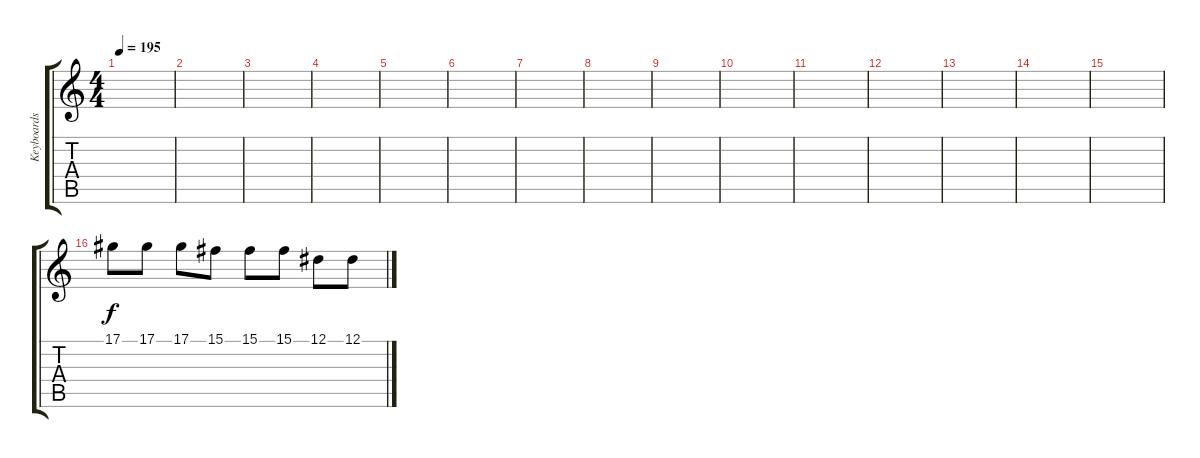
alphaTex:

\track ("Keyboards 3" "Keyboards ") {instrument acousticgrandpiano}
\staff {score tabs}
\tuning (Eb4 Bb3 Gb3 Db3 Ab2 Eb2) {hide}
\ts (4 4)
\tempo 195
\clef g2
\ks c
|
|
|
|
|
|
|
|
|
|
|
|
|
|
|
17.1.8 17.1.8 17.1.8 15.1.8 15.1.8 15.1.8 12.1.8 12.1.8
